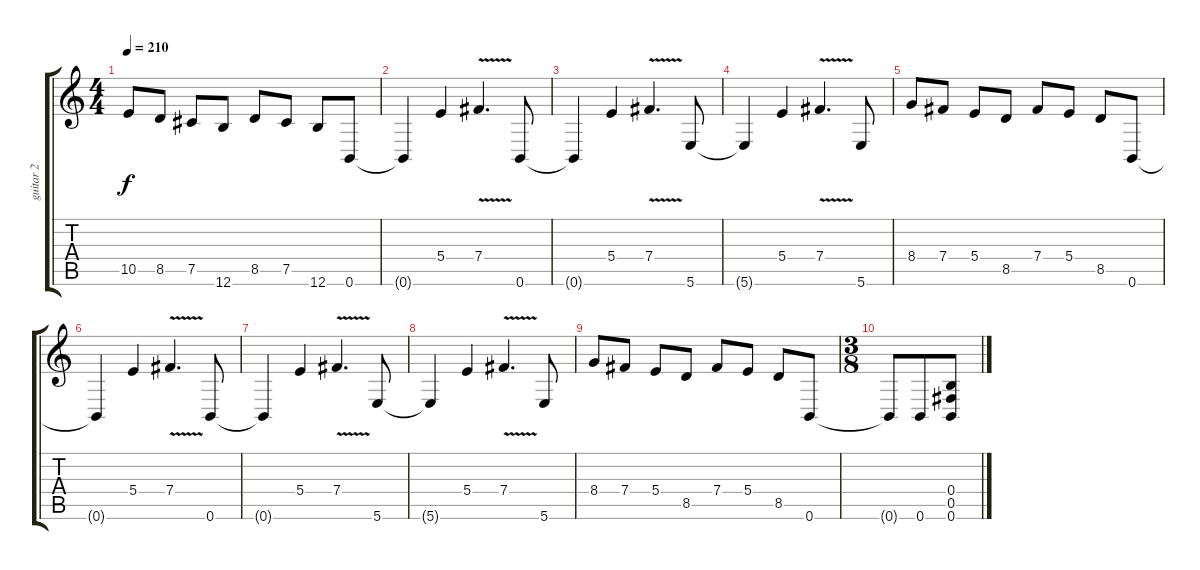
\track ("guitar 2" "guitar 2") {solo instrument distortionguitar}
\staff {score tabs}
\tuning (Db4 Ab3 E3 B2 Gb2 B1) {hide}
\ts (4 4)
\tempo 210
\clef g2
\ks c
10.5.8{dy f} 8.5.8 7.5.8 12.6.8 8.5.8 7.5.8 12.6.8 0.6.8 |
0.6{t}.4 5.4.4 7.4{v}.4{d} 0.6.8 |
0.6{t}.4 5.4.4 7.4{v}.4{d} 5.6.8 |
5.6{t}.4 5.4.4 7.4{v}.4{d} 5.6.8 |
8.4.8 7.4.8 5.4.8 8.5.8 7.4.8 5.4.8 8.5.8 0.6.8 |
0.6{t}.4 5.4.4 7.4{v}.4{d} 0.6.8 |
0.6{t}.4 5.4.4 7.4{v}.4{d} 5.6.8 |
5.6{t}.4 5.4.4 7.4{v}.4{d} 5.6.8 |
8.4.8 7.4.8 5.4.8 8.5.8 7.4.8 5.4.8 8.5.8 0.6.8 |
\ts (3 8)
0.6{t}.8 0.6.8 (0.4 0.5 0.6).8
